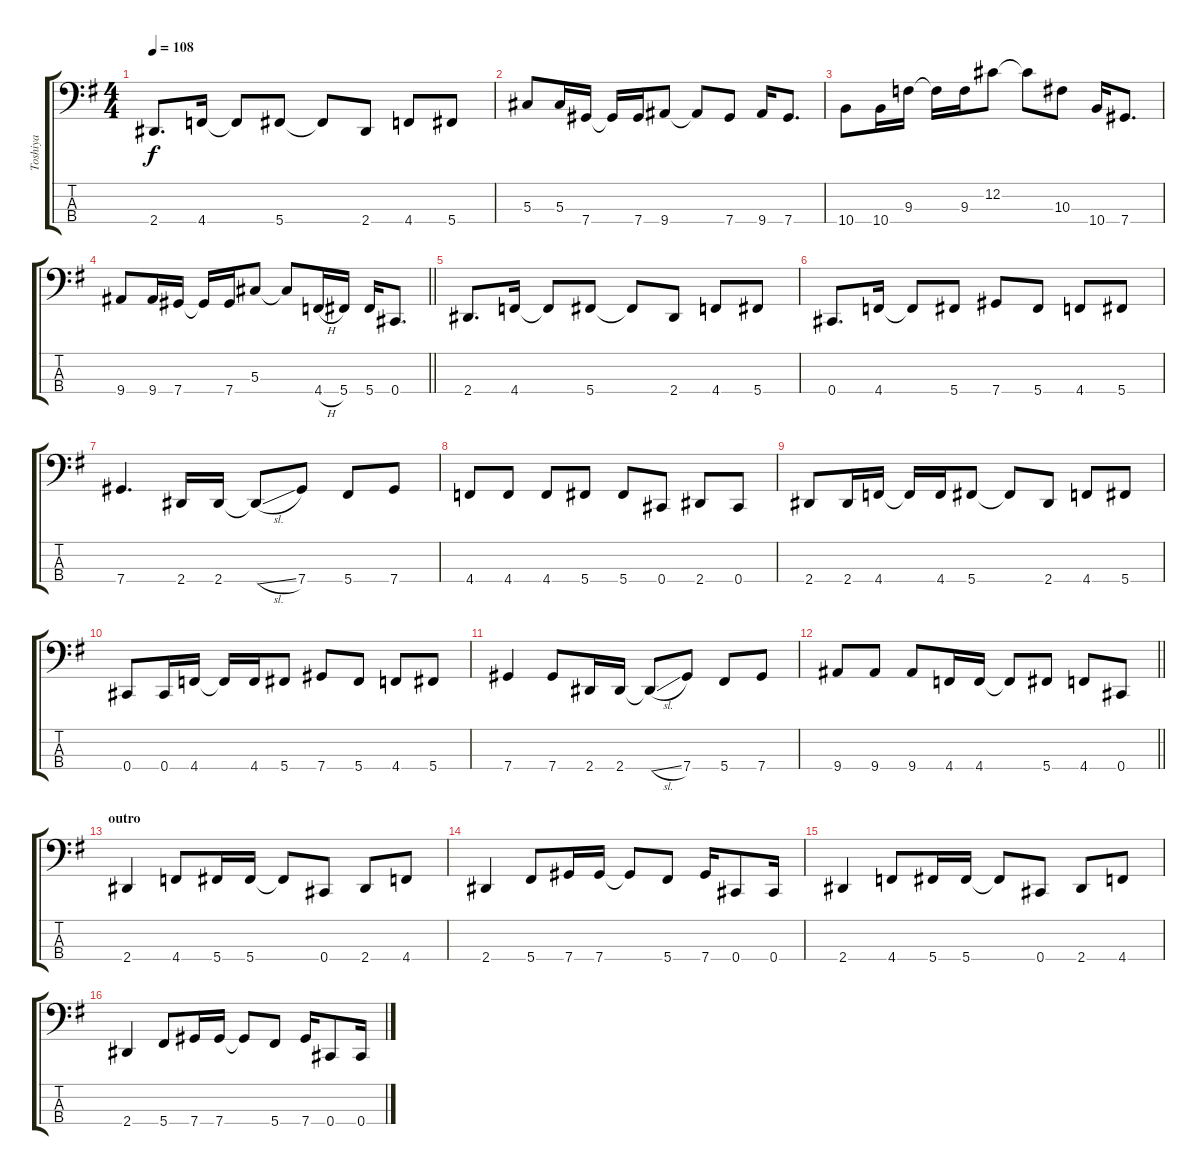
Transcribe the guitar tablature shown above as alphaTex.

\track ("Toshiya" "Toshiya") {instrument electricbasspick}
\staff {score tabs}
\tuning (Gb2 Db2 Ab1 Db1) {hide}
\ts (4 4)
\tempo 108
\clef f4
\ks g
2.4.8{d dy f} 4.4.16 4.4{t}.8 5.4.8 5.4{t}.8 2.4.8 4.4.8 5.4.8 |
5.3.8 5.3.16 7.4.16 7.4{t}.16 7.4.16 9.4.8 9.4{t}.8 7.4.8 9.4.16 7.4.8{d} |
10.4.8 10.4.16 9.3.16 9.3{t}.16 9.3.16 12.2.8 12.2{t}.8 10.3.8 10.4.16 7.4.8{d} |
\barLineRight lightlight
9.4.8 9.4.16 7.4.16 7.4{t}.16 7.4.16 5.3.8 5.3{t}.8 4.4{h}.16 5.4.16 5.4.16 0.4.8{d} |
\section ("" "")
2.4.8{d} 4.4.16 4.4{t}.8 5.4.8 5.4{t}.8 2.4.8 4.4.8 5.4.8 |
0.4.8{d} 4.4.16 4.4{t}.8 5.4.8 7.4.8 5.4.8 4.4.8 5.4.8 |
7.4.4{d} 2.4.16 2.4.16 2.4{sl t}.8 7.4.8 5.4.8 7.4.8 |
4.4.8 4.4.8 4.4.8 5.4.8 5.4.8 0.4.8 2.4.8 0.4.8 |
2.4.8 2.4.16 4.4.16 4.4{t}.16 4.4.16 5.4.8 5.4{t}.8 2.4.8 4.4.8 5.4.8 |
0.4.8 0.4.16 4.4.16 4.4{t}.16 4.4.16 5.4.8 7.4.8 5.4.8 4.4.8 5.4.8 |
7.4.4 7.4.8 2.4.16 2.4.16 2.4{sl t}.8 7.4.8 5.4.8 7.4.8 |
\barLineRight lightlight
9.4.8 9.4.8 9.4.8 4.4.16 4.4.16 4.4{t}.8 5.4.8 4.4.8 0.4.8 |
\section ("" "outro")
2.4.4 4.4.8 5.4.16 5.4.16 5.4{t}.8 0.4.8 2.4.8 4.4.8 |
2.4.4 5.4.8 7.4.16 7.4.16 7.4{t}.8 5.4.8 7.4.16 0.4.8 0.4.16 |
2.4.4 4.4.8 5.4.16 5.4.16 5.4{t}.8 0.4.8 2.4.8 4.4.8 |
2.4.4 5.4.8 7.4.16 7.4.16 7.4{t}.8 5.4.8 7.4.16 0.4.8 0.4.16
